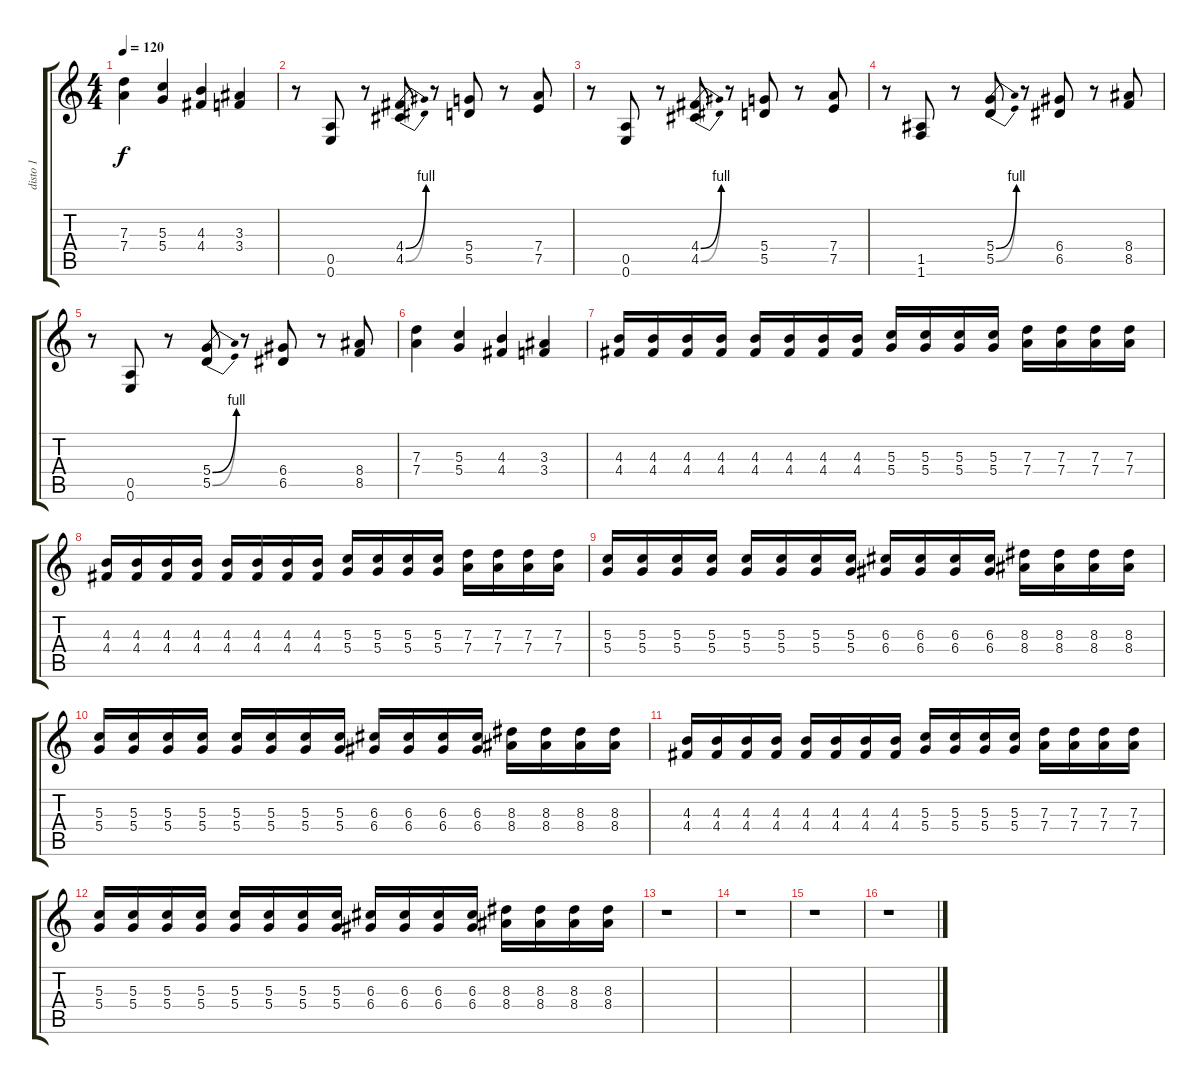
\track ("disto 1" "disto 1") {instrument distortionguitar}
\staff {score tabs}
\tuning (E4 B3 G3 D3 A2 E2) {hide}
\ts (4 4)
\tempo 120
\clef g2
\ks c
(7.3 7.4).4{dy f} (5.3 5.4).4 (4.3 4.4).4 (3.3 3.4).4 |
r.8 (0.5 0.6).8 r.8 (4.4{be (bend 0 0 60 4)} 4.5{be (bend 0 0 60 4)}).8 r.8 (5.4 5.5).8 r.8 (7.4 7.5).8 |
r.8 (0.5 0.6).8 r.8 (4.4{be (bend 0 0 60 4)} 4.5{be (bend 0 0 60 4)}).8 r.8 (5.4 5.5).8 r.8 (7.4 7.5).8 |
r.8 (1.5 1.6).8 r.8 (5.4{be (bend 0 0 60 4)} 5.5{be (bend 0 0 60 4)}).8 r.8 (6.4 6.5).8 r.8 (8.4 8.5).8 |
r.8 (0.5 0.6).8 r.8 (5.4{be (bend 0 0 60 4)} 5.5{be (bend 0 0 60 4)}).8 r.8 (6.4 6.5).8 r.8 (8.4 8.5).8 |
(7.3 7.4).4 (5.3 5.4).4 (4.3 4.4).4 (3.3 3.4).4 |
(4.3 4.4).16 (4.3 4.4).16 (4.3 4.4).16 (4.3 4.4).16 (4.3 4.4).16 (4.3 4.4).16 (4.3 4.4).16 (4.3 4.4).16 (5.3 5.4).16 (5.3 5.4).16 (5.3 5.4).16 (5.3 5.4).16 (7.3 7.4).16 (7.3 7.4).16 (7.3 7.4).16 (7.3 7.4).16 |
(4.3 4.4).16 (4.3 4.4).16 (4.3 4.4).16 (4.3 4.4).16 (4.3 4.4).16 (4.3 4.4).16 (4.3 4.4).16 (4.3 4.4).16 (5.3 5.4).16 (5.3 5.4).16 (5.3 5.4).16 (5.3 5.4).16 (7.3 7.4).16 (7.3 7.4).16 (7.3 7.4).16 (7.3 7.4).16 |
(5.3 5.4).16 (5.3 5.4).16 (5.3 5.4).16 (5.3 5.4).16 (5.3 5.4).16 (5.3 5.4).16 (5.3 5.4).16 (5.3 5.4).16 (6.3 6.4).16 (6.3 6.4).16 (6.3 6.4).16 (6.3 6.4).16 (8.3 8.4).16 (8.3 8.4).16 (8.3 8.4).16 (8.3 8.4).16 |
(5.3 5.4).16 (5.3 5.4).16 (5.3 5.4).16 (5.3 5.4).16 (5.3 5.4).16 (5.3 5.4).16 (5.3 5.4).16 (5.3 5.4).16 (6.3 6.4).16 (6.3 6.4).16 (6.3 6.4).16 (6.3 6.4).16 (8.3 8.4).16 (8.3 8.4).16 (8.3 8.4).16 (8.3 8.4).16 |
(4.3 4.4).16{volume 0} (4.3 4.4).16 (4.3 4.4).16 (4.3 4.4).16 (4.3 4.4).16 (4.3 4.4).16 (4.3 4.4).16 (4.3 4.4).16 (5.3 5.4).16 (5.3 5.4).16 (5.3 5.4).16 (5.3 5.4).16 (7.3 7.4).16 (7.3 7.4).16 (7.3 7.4).16 (7.3 7.4).16 |
(5.3 5.4).16 (5.3 5.4).16 (5.3 5.4).16 (5.3 5.4).16 (5.3 5.4).16 (5.3 5.4).16 (5.3 5.4).16 (5.3 5.4).16 (6.3 6.4).16 (6.3 6.4).16 (6.3 6.4).16 (6.3 6.4).16 (8.3 8.4).16 (8.3 8.4).16 (8.3 8.4).16 (8.3 8.4).16 |
r.1 |
r.1 |
r.1 |
r.1
